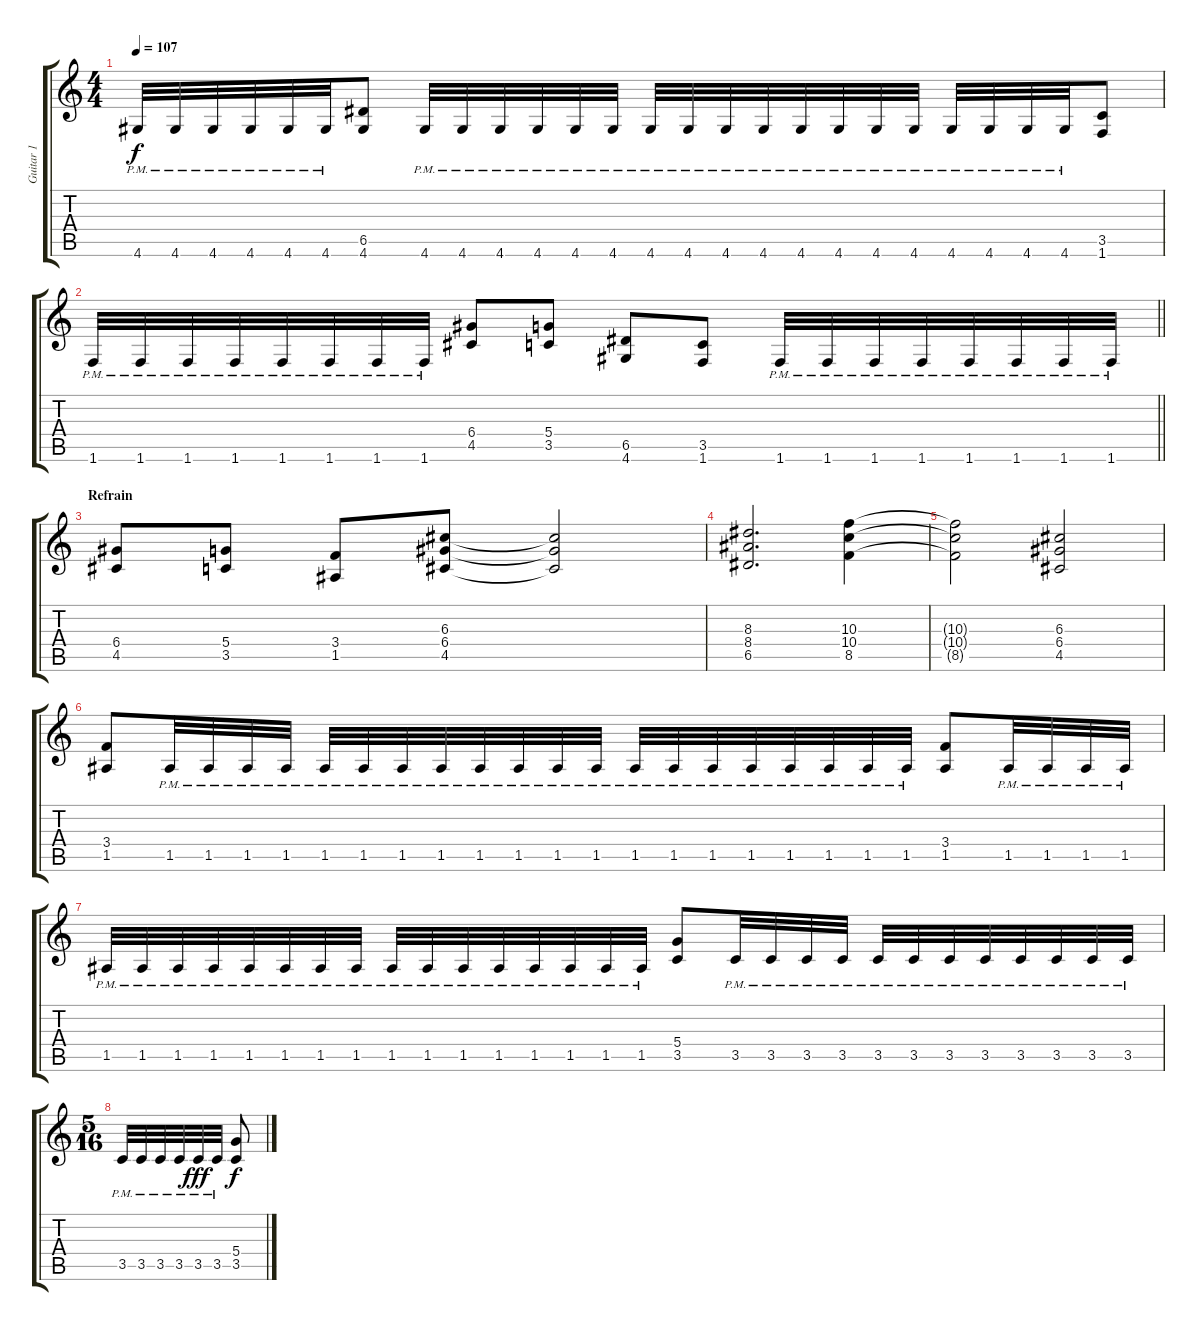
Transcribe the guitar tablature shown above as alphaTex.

\track ("Guitar 1" "Guitar 1") {instrument distortionguitar}
\staff {score tabs}
\tuning (E4 B3 G3 D3 A2 E2) {hide}
\ts (4 4)
\tempo 107
\clef g2
\ks c
4.6{pm}.32{dy f} 4.6{pm}.32 4.6{pm}.32 4.6{pm}.32 4.6{pm}.32 4.6{pm}.32 (6.5 4.6).8 4.6{pm}.32 4.6{pm}.32 4.6{pm}.32 4.6{pm}.32 4.6{pm}.32 4.6{pm}.32 4.6{pm}.32 4.6{pm}.32 4.6{pm}.32 4.6{pm}.32 4.6{pm}.32 4.6{pm}.32 4.6{pm}.32 4.6{pm}.32 4.6{pm}.32 4.6{pm}.32 4.6{pm}.32 4.6{pm}.32 (3.5 1.6).8 |
\barLineRight lightlight
1.6{pm}.32 1.6{pm}.32 1.6{pm}.32 1.6{pm}.32 1.6{pm}.32 1.6{pm}.32 1.6{pm}.32 1.6{pm}.32 (6.4 4.5).8 (5.4 3.5).8 (6.5 4.6).8 (3.5 1.6).8 1.6{pm}.32 1.6{pm}.32 1.6{pm}.32 1.6{pm}.32 1.6{pm}.32 1.6{pm}.32 1.6{pm}.32 1.6{pm}.32 |
\section ("" "Refrain")
(6.4 4.5).8 (5.4 3.5).8 (3.4 1.5).8 (6.3 6.4 4.5).8 (6.3{t} 6.4{t} 4.5{t}).2 |
(8.3 8.4 6.5).2{d} (10.3 10.4 8.5).4 |
(10.3{t} 10.4{t} 8.5{t}).2 (6.3 6.4 4.5).2 |
(3.4 1.5).8 1.5{pm}.32 1.5{pm}.32 1.5{pm}.32 1.5{pm}.32 1.5{pm}.32 1.5{pm}.32 1.5{pm}.32 1.5{pm}.32 1.5{pm}.32 1.5{pm}.32 1.5{pm}.32 1.5{pm}.32 1.5{pm}.32 1.5{pm}.32 1.5{pm}.32 1.5{pm}.32 1.5{pm}.32 1.5{pm}.32 1.5{pm}.32 1.5{pm}.32 (3.4 1.5).8 1.5{pm}.32 1.5{pm}.32 1.5{pm}.32 1.5{pm}.32 |
1.5{pm}.32 1.5{pm}.32 1.5{pm}.32 1.5{pm}.32 1.5{pm}.32 1.5{pm}.32 1.5{pm}.32 1.5{pm}.32 1.5{pm}.32 1.5{pm}.32 1.5{pm}.32 1.5{pm}.32 1.5{pm}.32 1.5{pm}.32 1.5{pm}.32 1.5{pm}.32 (5.4 3.5).8 3.5{pm}.32 3.5{pm}.32 3.5{pm}.32 3.5{pm}.32 3.5{pm}.32 3.5{pm}.32 3.5{pm}.32 3.5{pm}.32 3.5{pm}.32 3.5{pm}.32 3.5{pm}.32 3.5{pm}.32 |
\ts (5 16)
3.5{pm}.32 3.5{pm}.32 3.5{pm}.32 3.5{pm}.32 3.5{pm}.32{dy fff} 3.5{pm}.32 (5.4 3.5).8{dy f}
